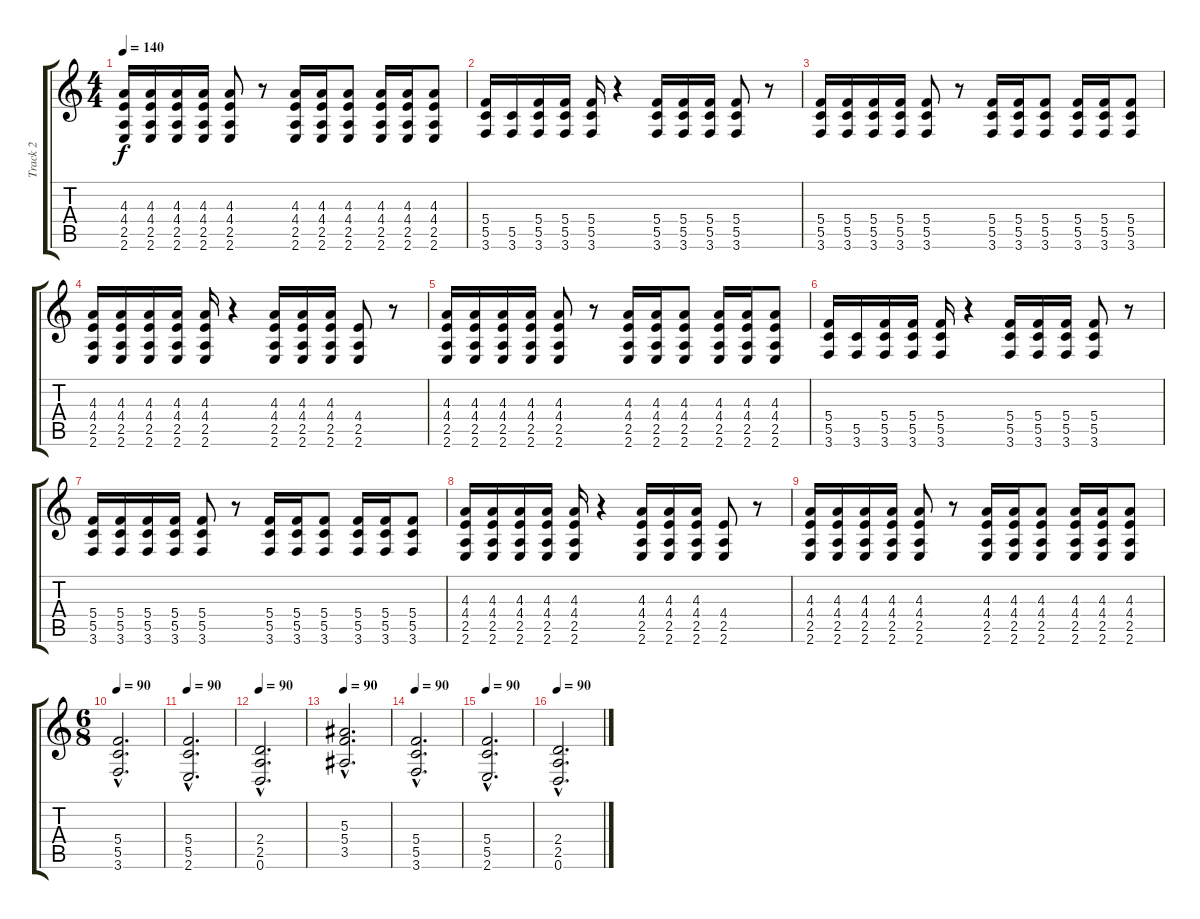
\track ("Track 2" "Track 2") {instrument distortionguitar}
\staff {score tabs}
\tuning (D4 A3 F3 C3 G2 D2) {hide}
\ts (4 4)
\tempo 140
\clef g2
\ks c
(4.3 4.4 2.5 2.6).16{dy f} (4.3 4.4 2.5 2.6).16 (4.3 4.4 2.5 2.6).16 (4.3 4.4 2.5 2.6).16 (4.3 4.4 2.5 2.6).8 r.8 (4.3 4.4 2.5 2.6).16 (4.3 4.4 2.5 2.6).16 (4.3 4.4 2.5 2.6).8 (4.3 4.4 2.5 2.6).16 (4.3 4.4 2.5 2.6).16 (4.3 4.4 2.5 2.6).8 |
(5.4 5.5 3.6).16{instrument overdrivenguitar} (5.5 3.6).16 (5.4 5.5 3.6).16 (5.4 5.5 3.6).16 (5.4 5.5 3.6).16 r.4 (5.4 5.5 3.6).16 (5.4 5.5 3.6).16 (5.4 5.5 3.6).16 (5.4 5.5 3.6).8 r.8 |
(5.4 5.5 3.6).16 (5.4 5.5 3.6).16 (5.4 5.5 3.6).16 (5.4 5.5 3.6).16 (5.4 5.5 3.6).8 r.8 (5.4 5.5 3.6).16 (5.4 5.5 3.6).16 (5.4 5.5 3.6).8 (5.4 5.5 3.6).16 (5.4 5.5 3.6).16 (5.4 5.5 3.6).8 |
(4.3 4.4 2.5 2.6).16 (4.3 4.4 2.5 2.6).16 (4.3 4.4 2.5 2.6).16 (4.3 4.4 2.5 2.6).16 (4.3 4.4 2.5 2.6).16 r.4 (4.3 4.4 2.5 2.6).16 (4.3 4.4 2.5 2.6).16 (4.3 4.4 2.5 2.6).16 (4.4 2.5 2.6).8 r.8 |
(4.3 4.4 2.5 2.6).16 (4.3 4.4 2.5 2.6).16 (4.3 4.4 2.5 2.6).16 (4.3 4.4 2.5 2.6).16 (4.3 4.4 2.5 2.6).8 r.8 (4.3 4.4 2.5 2.6).16 (4.3 4.4 2.5 2.6).16 (4.3 4.4 2.5 2.6).8 (4.3 4.4 2.5 2.6).16 (4.3 4.4 2.5 2.6).16 (4.3 4.4 2.5 2.6).8 |
(5.4 5.5 3.6).16{instrument overdrivenguitar} (5.5 3.6).16 (5.4 5.5 3.6).16 (5.4 5.5 3.6).16 (5.4 5.5 3.6).16 r.4 (5.4 5.5 3.6).16 (5.4 5.5 3.6).16 (5.4 5.5 3.6).16 (5.4 5.5 3.6).8 r.8 |
(5.4 5.5 3.6).16 (5.4 5.5 3.6).16 (5.4 5.5 3.6).16 (5.4 5.5 3.6).16 (5.4 5.5 3.6).8 r.8 (5.4 5.5 3.6).16 (5.4 5.5 3.6).16 (5.4 5.5 3.6).8 (5.4 5.5 3.6).16 (5.4 5.5 3.6).16 (5.4 5.5 3.6).8 |
(4.3 4.4 2.5 2.6).16 (4.3 4.4 2.5 2.6).16 (4.3 4.4 2.5 2.6).16 (4.3 4.4 2.5 2.6).16 (4.3 4.4 2.5 2.6).16 r.4 (4.3 4.4 2.5 2.6).16 (4.3 4.4 2.5 2.6).16 (4.3 4.4 2.5 2.6).16 (4.4 2.5 2.6).8 r.8 |
(4.3 4.4 2.5 2.6).16 (4.3 4.4 2.5 2.6).16 (4.3 4.4 2.5 2.6).16 (4.3 4.4 2.5 2.6).16 (4.3 4.4 2.5 2.6).8 r.8 (4.3 4.4 2.5 2.6).16 (4.3 4.4 2.5 2.6).16 (4.3 4.4 2.5 2.6).8 (4.3 4.4 2.5 2.6).16 (4.3 4.4 2.5 2.6).16 (4.3 4.4 2.5 2.6).8 |
\ts (6 8)
\tempo 90
(5.4{hac} 5.5{hac} 3.6{hac}).2{d} |
\tempo 90
(5.4{hac} 5.5{hac} 2.6{hac}).2{d} |
\tempo 90
(2.4{hac} 2.5{hac} 0.6{hac}).2{d} |
\tempo 90
(5.3{hac} 5.4{hac} 3.5{hac}).2{d} |
\tempo 90
(5.4{hac} 5.5{hac} 3.6{hac}).2{d} |
\tempo 90
(5.4{hac} 5.5{hac} 2.6{hac}).2{d} |
\tempo 90
(2.4{hac} 2.5{hac} 0.6{hac}).2{d}
